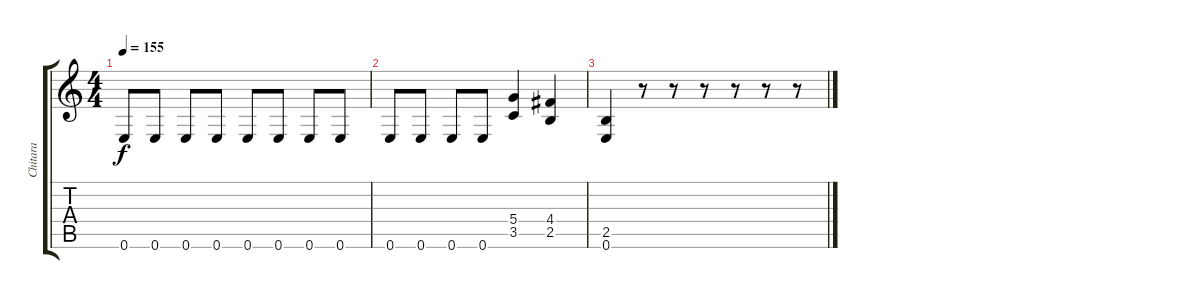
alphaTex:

\track ("Chitara" "Chitara") {instrument distortionguitar}
\staff {score tabs}
\tuning (E4 B3 G3 D3 A2 E2) {hide}
\ts (4 4)
\tempo 155
\clef g2
\ks c
0.6.8{dy f} 0.6.8 0.6.8 0.6.8 0.6.8 0.6.8 0.6.8 0.6.8 |
0.6.8 0.6.8 0.6.8 0.6.8 (5.4 3.5).4 (4.4 2.5).4 |
(2.5 0.6).4 r.8 r.8 r.8 r.8 r.8 r.8
